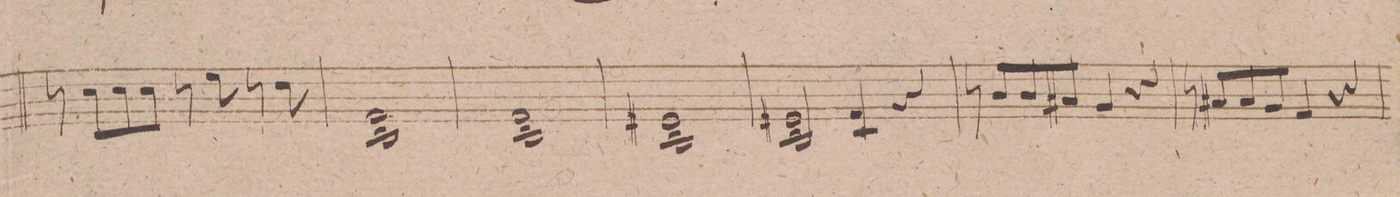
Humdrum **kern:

**kern	**dynam
*I"Violino 1mo	*
*clefG2	*
*k[f#c#g#d#]	*
*met(c)	*
*M4/4	*
8r	.
8cc#\L	.
8cc#\	.
8cc#\J	.
8r	.
8ee\	.
8r	.
8dd#\	.
=70	=70
1f#/ 1c#/	.
=71	=71
1f#/ 1c#/	.
=72	=72
1e#X/ 1c#/	.
=73	=73
2e#X/ 2c#/	.
4f#/ 4c#/	.
4r	.
=74	=74
8r	.
8b\L	.
8b\	.
8a#X/J	.
4g#/	.
4r	.
=75	=75
8r	.
8a#X/L	.
8a#/	.
8g#/J	.
4f#/	.
4r	.
=76	=76
*-	*-
